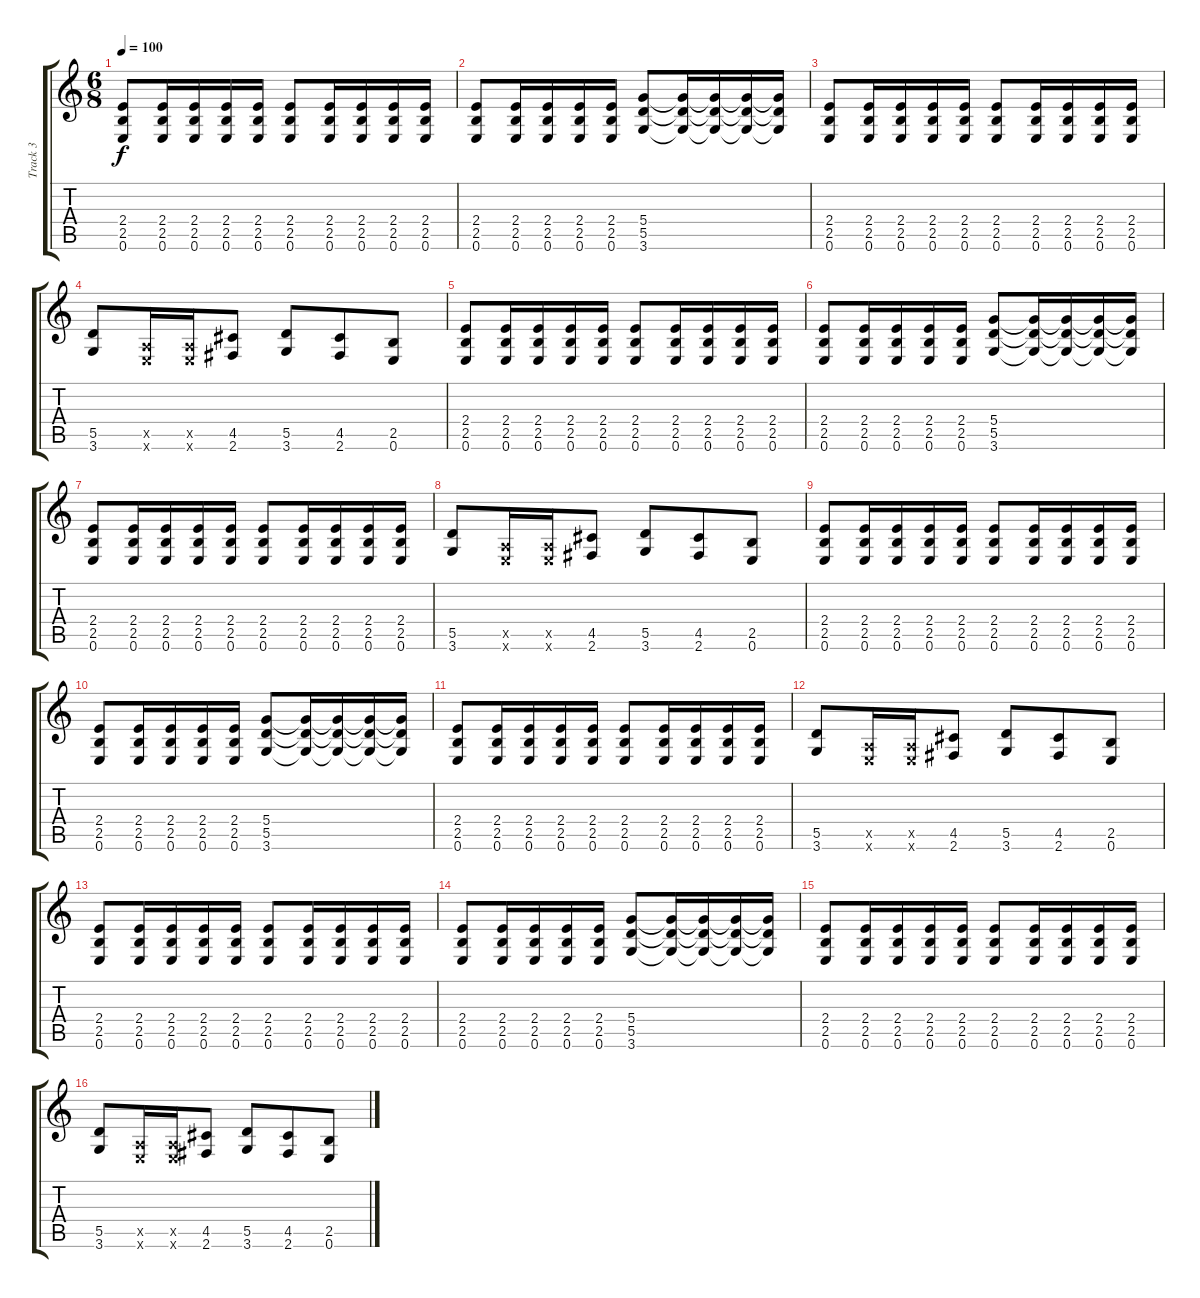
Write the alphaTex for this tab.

\track ("Track 3" "Track 3") {instrument overdrivenguitar}
\staff {score tabs}
\tuning (E4 B3 G3 D3 A2 E2) {hide}
\ts (6 8)
\tempo 100
\clef g2
\ks c
(2.4 2.5 0.6).8{dy f} (2.4 2.5 0.6).16 (2.4 2.5 0.6).16 (2.4 2.5 0.6).16 (2.4 2.5 0.6).16 (2.4 2.5 0.6).8 (2.4 2.5 0.6).16 (2.4 2.5 0.6).16 (2.4 2.5 0.6).16 (2.4 2.5 0.6).16 |
(2.4 2.5 0.6).8 (2.4 2.5 0.6).16 (2.4 2.5 0.6).16 (2.4 2.5 0.6).16 (2.4 2.5 0.6).16 (5.4 5.5 3.6).8 (5.4{t} 5.5{t} 3.6{t}).16 (5.4{t} 5.5{t} 3.6{t}).16 (5.4{t} 5.5{t} 3.6{t}).16 (5.4{t} 5.5{t} 3.6{t}).16 |
(2.4 2.5 0.6).8 (2.4 2.5 0.6).16 (2.4 2.5 0.6).16 (2.4 2.5 0.6).16 (2.4 2.5 0.6).16 (2.4 2.5 0.6).8 (2.4 2.5 0.6).16 (2.4 2.5 0.6).16 (2.4 2.5 0.6).16 (2.4 2.5 0.6).16 |
(5.5 3.6).8 (0.5{x} 0.6{x}).16 (0.5{x} 0.6{x}).16 (4.5 2.6).8 (5.5 3.6).8 (4.5 2.6).8 (2.5 0.6).8 |
(2.4 2.5 0.6).8 (2.4 2.5 0.6).16 (2.4 2.5 0.6).16 (2.4 2.5 0.6).16 (2.4 2.5 0.6).16 (2.4 2.5 0.6).8 (2.4 2.5 0.6).16 (2.4 2.5 0.6).16 (2.4 2.5 0.6).16 (2.4 2.5 0.6).16 |
(2.4 2.5 0.6).8 (2.4 2.5 0.6).16 (2.4 2.5 0.6).16 (2.4 2.5 0.6).16 (2.4 2.5 0.6).16 (5.4 5.5 3.6).8 (5.4{t} 5.5{t} 3.6{t}).16 (5.4{t} 5.5{t} 3.6{t}).16 (5.4{t} 5.5{t} 3.6{t}).16 (5.4{t} 5.5{t} 3.6{t}).16 |
(2.4 2.5 0.6).8 (2.4 2.5 0.6).16 (2.4 2.5 0.6).16 (2.4 2.5 0.6).16 (2.4 2.5 0.6).16 (2.4 2.5 0.6).8 (2.4 2.5 0.6).16 (2.4 2.5 0.6).16 (2.4 2.5 0.6).16 (2.4 2.5 0.6).16 |
(5.5 3.6).8 (0.5{x} 0.6{x}).16 (0.5{x} 0.6{x}).16 (4.5 2.6).8 (5.5 3.6).8 (4.5 2.6).8 (2.5 0.6).8 |
(2.4 2.5 0.6).8 (2.4 2.5 0.6).16 (2.4 2.5 0.6).16 (2.4 2.5 0.6).16 (2.4 2.5 0.6).16 (2.4 2.5 0.6).8 (2.4 2.5 0.6).16 (2.4 2.5 0.6).16 (2.4 2.5 0.6).16 (2.4 2.5 0.6).16 |
(2.4 2.5 0.6).8 (2.4 2.5 0.6).16 (2.4 2.5 0.6).16 (2.4 2.5 0.6).16 (2.4 2.5 0.6).16 (5.4 5.5 3.6).8 (5.4{t} 5.5{t} 3.6{t}).16 (5.4{t} 5.5{t} 3.6{t}).16 (5.4{t} 5.5{t} 3.6{t}).16 (5.4{t} 5.5{t} 3.6{t}).16 |
(2.4 2.5 0.6).8 (2.4 2.5 0.6).16 (2.4 2.5 0.6).16 (2.4 2.5 0.6).16 (2.4 2.5 0.6).16 (2.4 2.5 0.6).8 (2.4 2.5 0.6).16 (2.4 2.5 0.6).16 (2.4 2.5 0.6).16 (2.4 2.5 0.6).16 |
(5.5 3.6).8 (0.5{x} 0.6{x}).16 (0.5{x} 0.6{x}).16 (4.5 2.6).8 (5.5 3.6).8 (4.5 2.6).8 (2.5 0.6).8 |
(2.4 2.5 0.6).8 (2.4 2.5 0.6).16 (2.4 2.5 0.6).16 (2.4 2.5 0.6).16 (2.4 2.5 0.6).16 (2.4 2.5 0.6).8 (2.4 2.5 0.6).16 (2.4 2.5 0.6).16 (2.4 2.5 0.6).16 (2.4 2.5 0.6).16 |
(2.4 2.5 0.6).8 (2.4 2.5 0.6).16 (2.4 2.5 0.6).16 (2.4 2.5 0.6).16 (2.4 2.5 0.6).16 (5.4 5.5 3.6).8 (5.4{t} 5.5{t} 3.6{t}).16 (5.4{t} 5.5{t} 3.6{t}).16 (5.4{t} 5.5{t} 3.6{t}).16 (5.4{t} 5.5{t} 3.6{t}).16 |
(2.4 2.5 0.6).8 (2.4 2.5 0.6).16 (2.4 2.5 0.6).16 (2.4 2.5 0.6).16 (2.4 2.5 0.6).16 (2.4 2.5 0.6).8 (2.4 2.5 0.6).16 (2.4 2.5 0.6).16 (2.4 2.5 0.6).16 (2.4 2.5 0.6).16 |
(5.5 3.6).8 (0.5{x} 0.6{x}).16 (0.5{x} 0.6{x}).16 (4.5 2.6).8 (5.5 3.6).8 (4.5 2.6).8 (2.5 0.6).8
